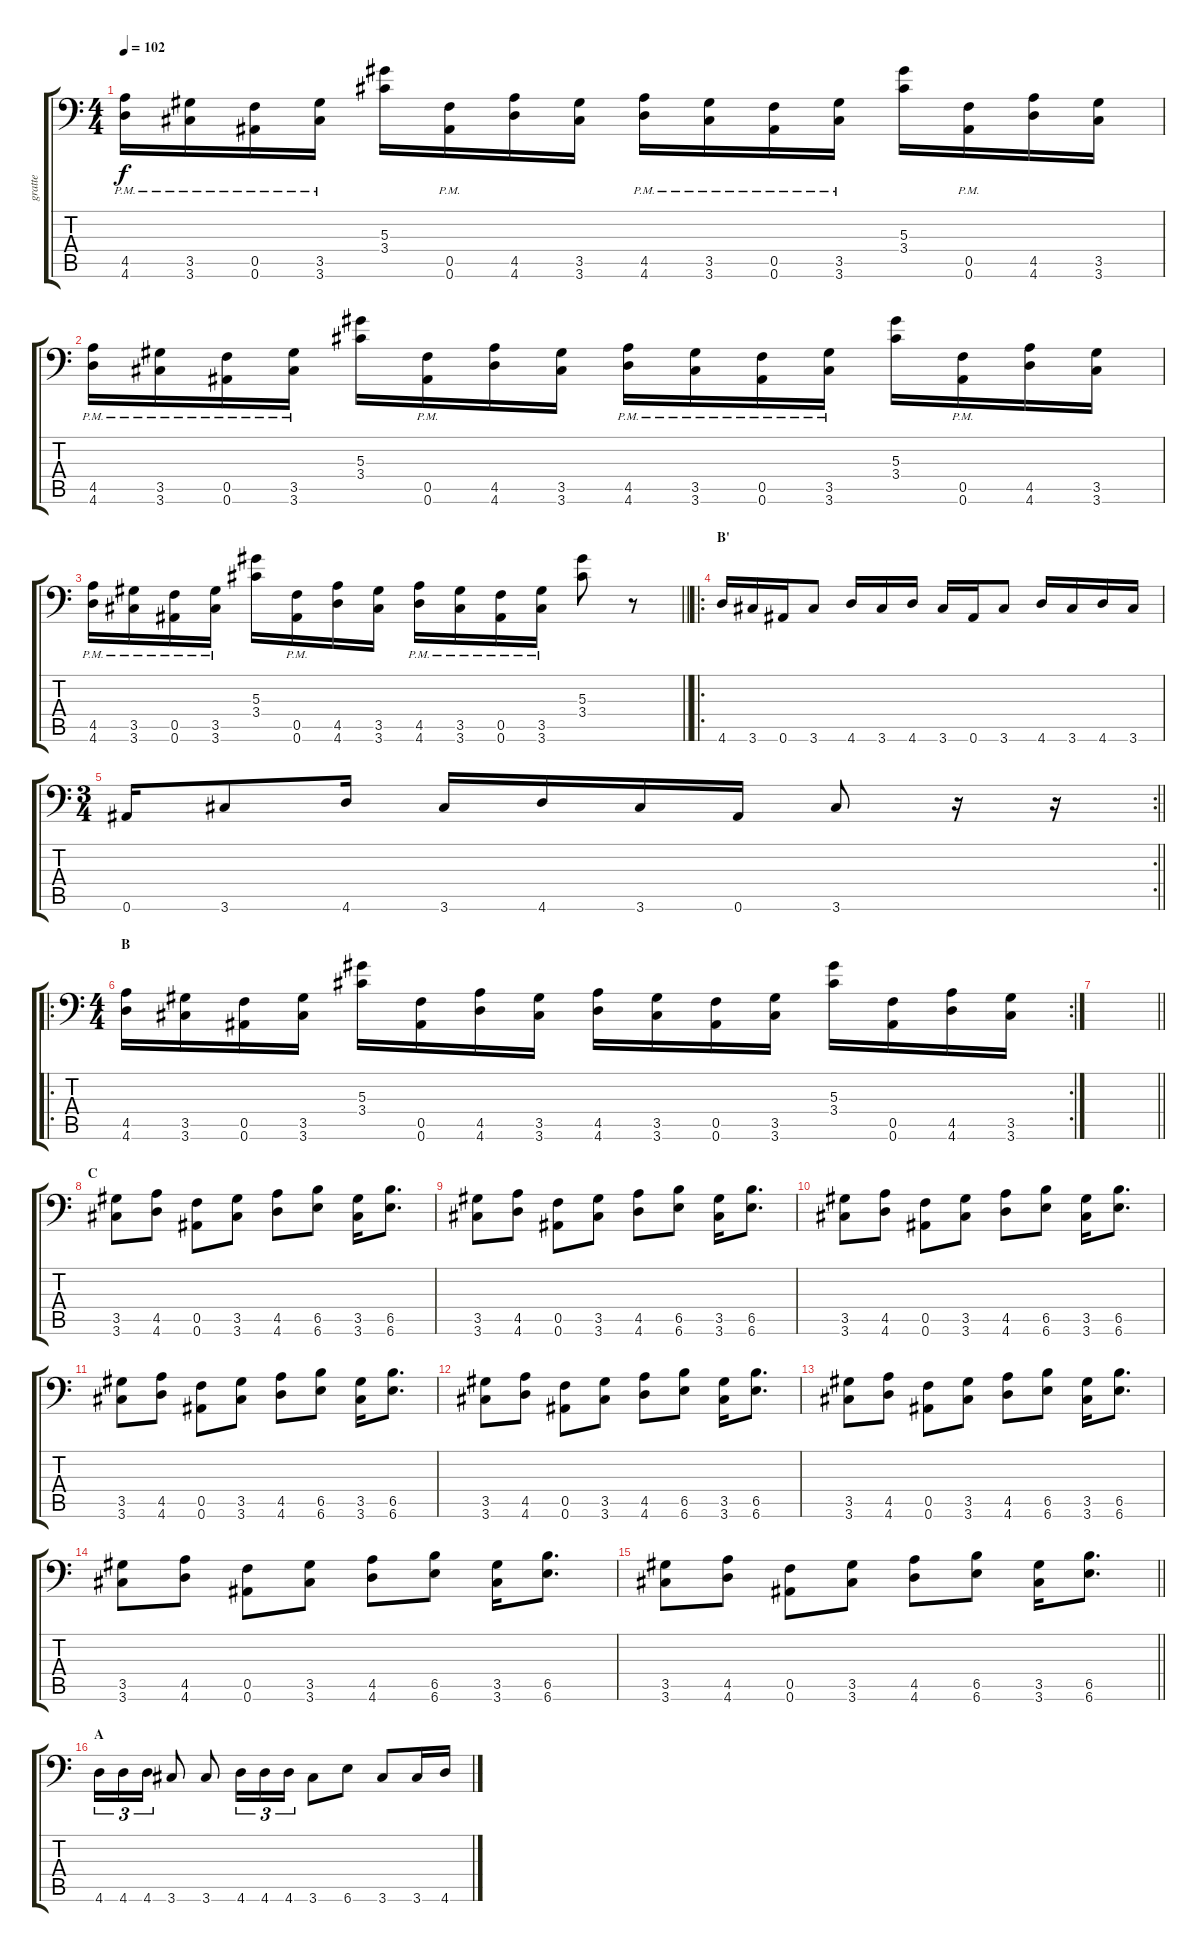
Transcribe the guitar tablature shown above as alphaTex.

\track ("gratte" "gratte") {instrument distortionguitar}
\staff {score tabs}
\tuning (C4 G3 Eb3 Bb2 F2 Bb1) {hide}
\ts (4 4)
\tempo 102
\clef f4
\ks c
(4.5{pm} 4.6{pm}).16{dy f} (3.5{pm} 3.6{pm}).16 (0.5{pm} 0.6{pm}).16 (3.5{pm} 3.6{pm}).16 (5.3 3.4).16 (0.5{pm} 0.6{pm}).16 (4.5 4.6).16 (3.5 3.6).16 (4.5{pm} 4.6{pm}).16 (3.5{pm} 3.6{pm}).16 (0.5{pm} 0.6{pm}).16 (3.5{pm} 3.6{pm}).16 (5.3 3.4).16 (0.5{pm} 0.6{pm}).16 (4.5 4.6).16 (3.5 3.6).16 |
(4.5{pm} 4.6{pm}).16 (3.5{pm} 3.6{pm}).16 (0.5{pm} 0.6{pm}).16 (3.5{pm} 3.6{pm}).16 (5.3 3.4).16 (0.5{pm} 0.6{pm}).16 (4.5 4.6).16 (3.5 3.6).16 (4.5{pm} 4.6{pm}).16 (3.5{pm} 3.6{pm}).16 (0.5{pm} 0.6{pm}).16 (3.5{pm} 3.6{pm}).16 (5.3 3.4).16 (0.5{pm} 0.6{pm}).16 (4.5 4.6).16 (3.5 3.6).16 |
\barLineRight lightlight
(4.5{pm} 4.6{pm}).16 (3.5{pm} 3.6{pm}).16 (0.5{pm} 0.6{pm}).16 (3.5{pm} 3.6{pm}).16 (5.3 3.4).16 (0.5{pm} 0.6{pm}).16 (4.5 4.6).16 (3.5 3.6).16 (4.5{pm} 4.6{pm}).16 (3.5{pm} 3.6{pm}).16 (0.5{pm} 0.6{pm}).16 (3.5{pm} 3.6{pm}).16 (5.3 3.4).8 r.8 |
\ro
\section ("" "B'")
4.6.16 3.6.16 0.6.16 3.6.8 4.6.16 3.6.16 4.6.16 3.6.16 0.6.16 3.6.8 4.6.16 3.6.16 4.6.16 3.6.16 |
\rc 2
\ts (3 4)
\barLineRight lightlight
0.6.16 3.6.8 4.6.16 3.6.16 4.6.16 3.6.16 0.6.16 3.6.8 r.16 r.16 |
\ro
\rc 2
\ts (4 4)
\section ("" "B")
(4.5 4.6).16 (3.5 3.6).16 (0.5 0.6).16 (3.5 3.6).16 (5.3 3.4).16 (0.5 0.6).16 (4.5 4.6).16 (3.5 3.6).16 (4.5 4.6).16 (3.5 3.6).16 (0.5 0.6).16 (3.5 3.6).16 (5.3 3.4).16 (0.5 0.6).16 (4.5 4.6).16 (3.5 3.6).16 |
\barLineRight lightlight
|
\section ("" "C")
(3.5 3.6).8 (4.5 4.6).8 (0.5 0.6).8 (3.5 3.6).8 (4.5 4.6).8 (6.5 6.6).8 (3.5 3.6).16 (6.5 6.6).8{d} |
(3.5 3.6).8 (4.5 4.6).8 (0.5 0.6).8 (3.5 3.6).8 (4.5 4.6).8 (6.5 6.6).8 (3.5 3.6).16 (6.5 6.6).8{d} |
(3.5 3.6).8 (4.5 4.6).8 (0.5 0.6).8 (3.5 3.6).8 (4.5 4.6).8 (6.5 6.6).8 (3.5 3.6).16 (6.5 6.6).8{d} |
(3.5 3.6).8 (4.5 4.6).8 (0.5 0.6).8 (3.5 3.6).8 (4.5 4.6).8 (6.5 6.6).8 (3.5 3.6).16 (6.5 6.6).8{d} |
(3.5 3.6).8 (4.5 4.6).8 (0.5 0.6).8 (3.5 3.6).8 (4.5 4.6).8 (6.5 6.6).8 (3.5 3.6).16 (6.5 6.6).8{d} |
(3.5 3.6).8 (4.5 4.6).8 (0.5 0.6).8 (3.5 3.6).8 (4.5 4.6).8 (6.5 6.6).8 (3.5 3.6).16 (6.5 6.6).8{d} |
(3.5 3.6).8 (4.5 4.6).8 (0.5 0.6).8 (3.5 3.6).8 (4.5 4.6).8 (6.5 6.6).8 (3.5 3.6).16 (6.5 6.6).8{d} |
\barLineRight lightlight
(3.5 3.6).8 (4.5 4.6).8 (0.5 0.6).8 (3.5 3.6).8 (4.5 4.6).8 (6.5 6.6).8 (3.5 3.6).16 (6.5 6.6).8{d} |
\section ("" "A")
4.6.16{tu (3 2)} 4.6.16{tu (3 2)} 4.6.16{tu (3 2)} 3.6.8 3.6.8 4.6.16{tu (3 2)} 4.6.16{tu (3 2)} 4.6.16{tu (3 2)} 3.6.8 6.6.8 3.6.8 3.6.16 4.6.16
